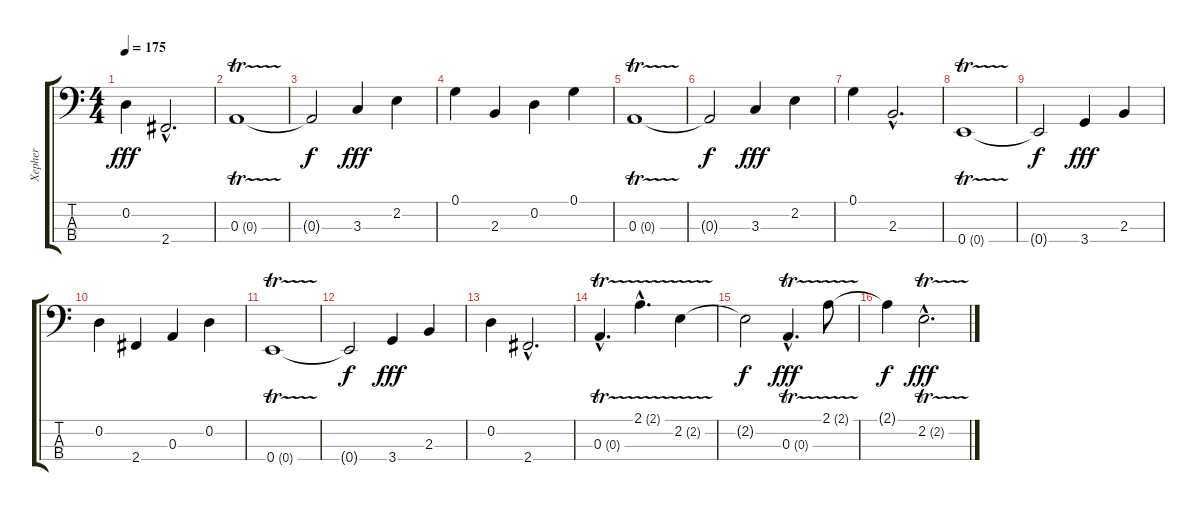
\track ("Xepher" "Xepher") {instrument electricbassfinger}
\staff {score tabs}
\tuning (G2 D2 A1 E1) {hide}
\ts (4 4)
\tempo 175
\clef f4
\ks c
0.2.4{dy fff} 2.4{hac}.2{d} |
0.3{tr (0 16)}.1 |
0.3{t}.2{dy f} 3.3.4{dy fff} 2.2.4 |
0.1.4 2.3.4 0.2.4 0.1.4 |
0.3{tr (0 16)}.1 |
0.3{t}.2{dy f} 3.3.4{dy fff} 2.2.4 |
0.1.4 2.3{hac}.2{d} |
0.4{tr (0 16)}.1 |
0.4{t}.2{dy f} 3.4.4{dy fff} 2.3.4 |
0.2.4 2.4.4 0.3.4 0.2.4 |
0.4{tr (0 16)}.1 |
0.4{t}.2{dy f} 3.4.4{dy fff} 2.3.4 |
0.2.4 2.4{hac}.2{d} |
0.3{tr (0 16) hac}.4{d} 2.1{tr (2 16) hac}.4{d} 2.2{tr (2 16)}.4 |
2.2{t}.2{dy f} 0.3{tr (0 16) hac}.4{d dy fff} 2.1{tr (2 16)}.8 |
2.1{t}.4{dy f} 2.2{tr (2 16) hac}.2{d dy fff}
